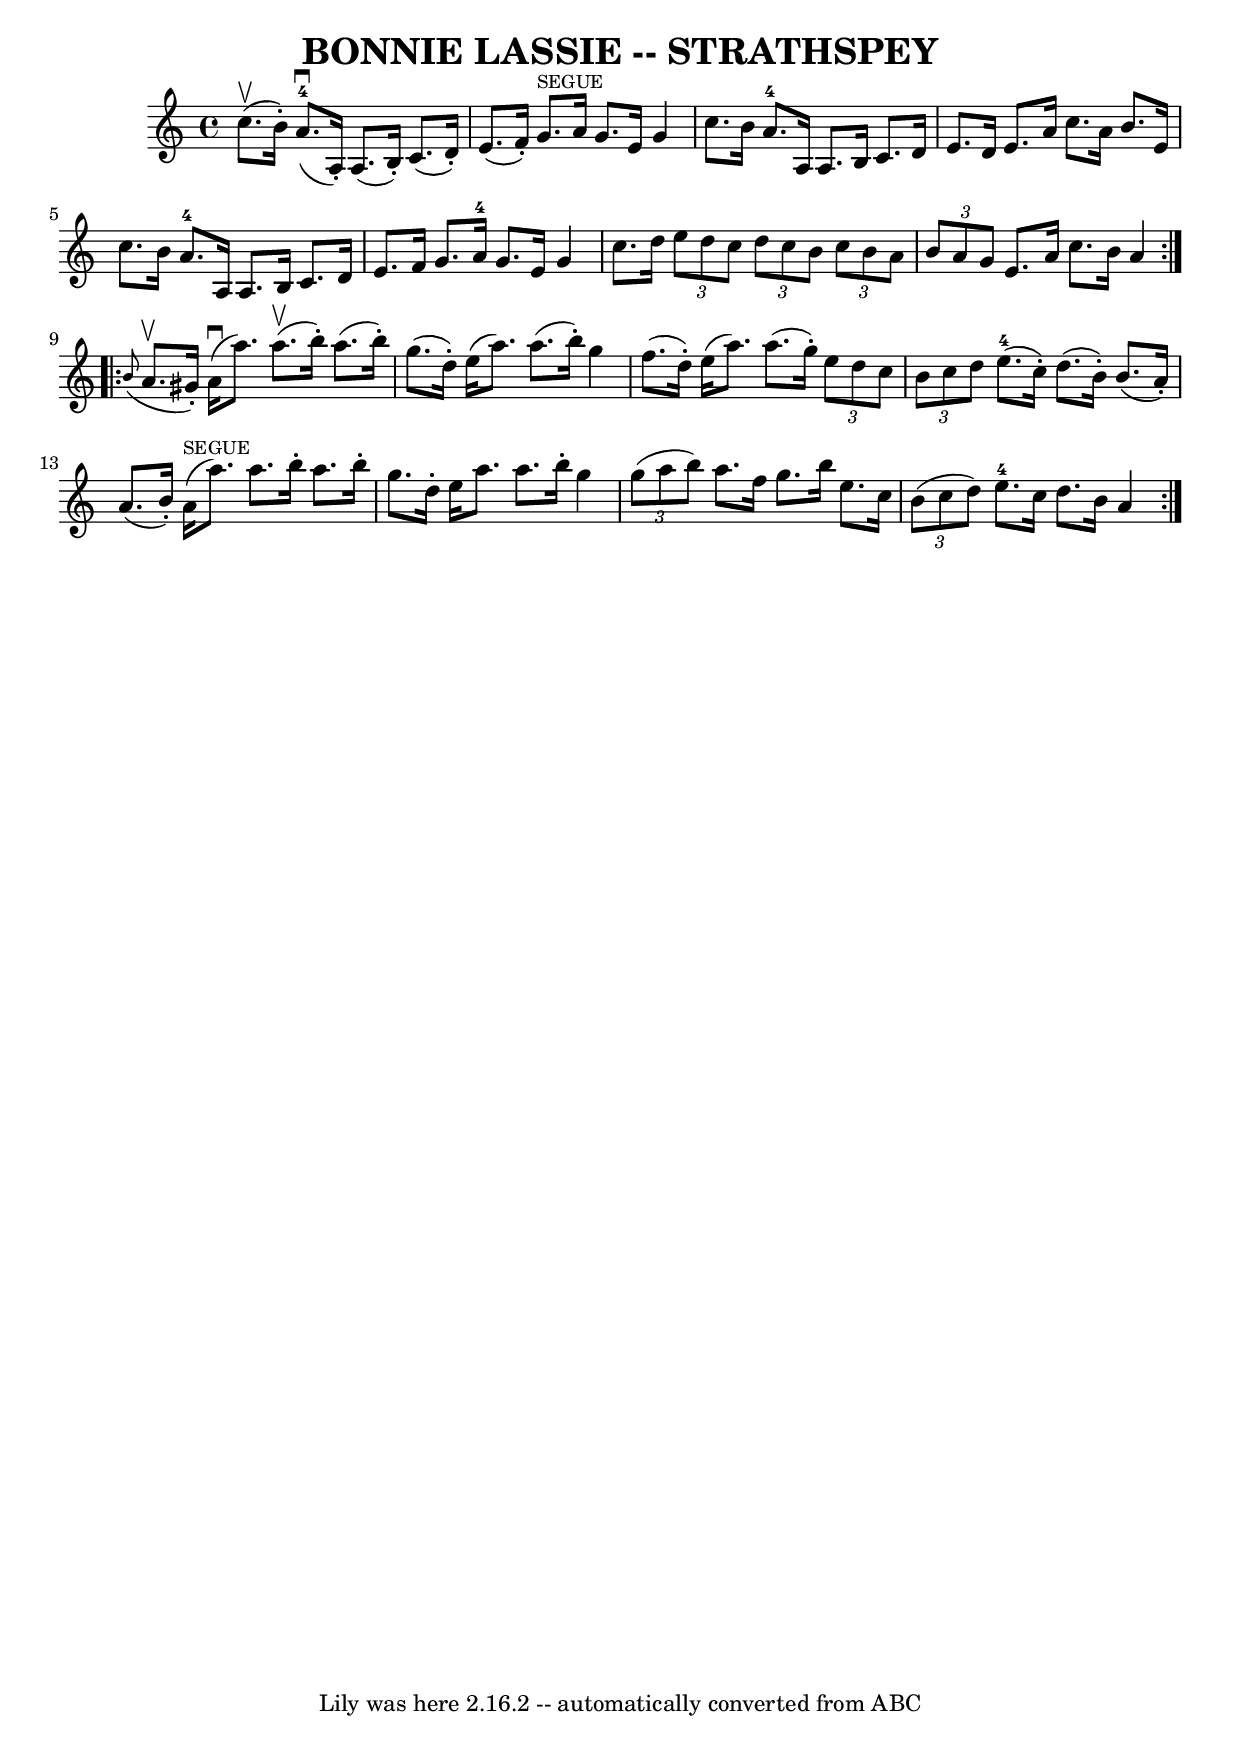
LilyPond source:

\version "2.16.2"
\include "Mammoth.ily"
\header {
  %% book = "Ryan's Mammoth Collection of Fiddle Tunes"
  crossRefNumber = "1"
  footnotes = ""
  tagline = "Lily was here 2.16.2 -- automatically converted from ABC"
  title = "BONNIE LASSIE -- STRATHSPEY"

}
voicedefault =  {



  \repeat volta 2 {

    \override Staff.TimeSignature #'style = #'C
    \time 4/4 
    \key a \minor
    c''8. (^\upbow b'16 -.)       |
    
    a'8.-4(^\downbow a16 -.) a8. (b16 -.) c'8. (d'16 -.)   
    e'8. (f'16 -.)   |
    g'8.^\segue a'16 g'8. e'16 g'4  
    c''8. b'16        |
    a'8.-4 a16 a8. b16 c'8.    
    d'16 e'8. d'16    |
    e'8. a'16 c''8. a'16 b'8.    
    e'16 c''8. b'16    |
    |
    a'8.-4 a16 a8.    
    b16 c'8. d'16 e'8. f'16    |
    g'8. a'16-4 g'8.    
    e'16 g'4 c''8. d''16        |
    \times 2/3 { e''8 d''8    
		 c''8  
	       }   \times 2/3 { d''8 c''8 b'8  
			      }   \times 2/3 { c''8 b'8    
					       a'8  
					     }   \times 2/3 { b'8 a'8 g'8  
							    }   |
    e'8. a'16 c''8. 
    b'16 a'4    
  }     
  \repeat volta 2 {
    \grace { b'8 (
	   } a'8.^\upbow  
    gis'16 -.)       |
    a'16 (^\downbow a''8.) a''8. (^\upbow 
    b''16 -.) a''8. (b''16 -.) g''8. (d''16 -.)   |
    
    e''16 (a''8.) a''8. (b''16 -.) g''4 f''8. (d''16 -.)     
    |
    e''16 (a''8.) a''8. (g''16 -.)   \times 2/3 { e''8  
						  d''8 c''8  
						}   \times 2/3 { b'8 c''8 d''8  
							       }   |
    e''8. 
    -4(c''16 -.) d''8. (b'16 -.) b'8. (a'16 -.) a'8. (
    b'16 -.)   |
    |
    a'16^\segue(a''8.) a''8.    
    b''16 -. a''8. b''16 -. g''8. d''16 -.   |
    e''16 a''8.    
    a''8. b''16 -. g''4    \times 2/3 { g''8 (a''8 b''8) 
				      }       
    |
    a''8. f''16 g''8. b''16 e''8. c''16    \times 2/3 {   
      b'8 (c''8 d''8) 
    }   |
    e''8.-4 c''16 d''8. b'16   
    a'4    
  }   

}

\score{
  <<

    \context Staff="default"
    {
      \voicedefault 
      
    }

  >>
  \layout {
    
  }
  \midi {
  }

}
